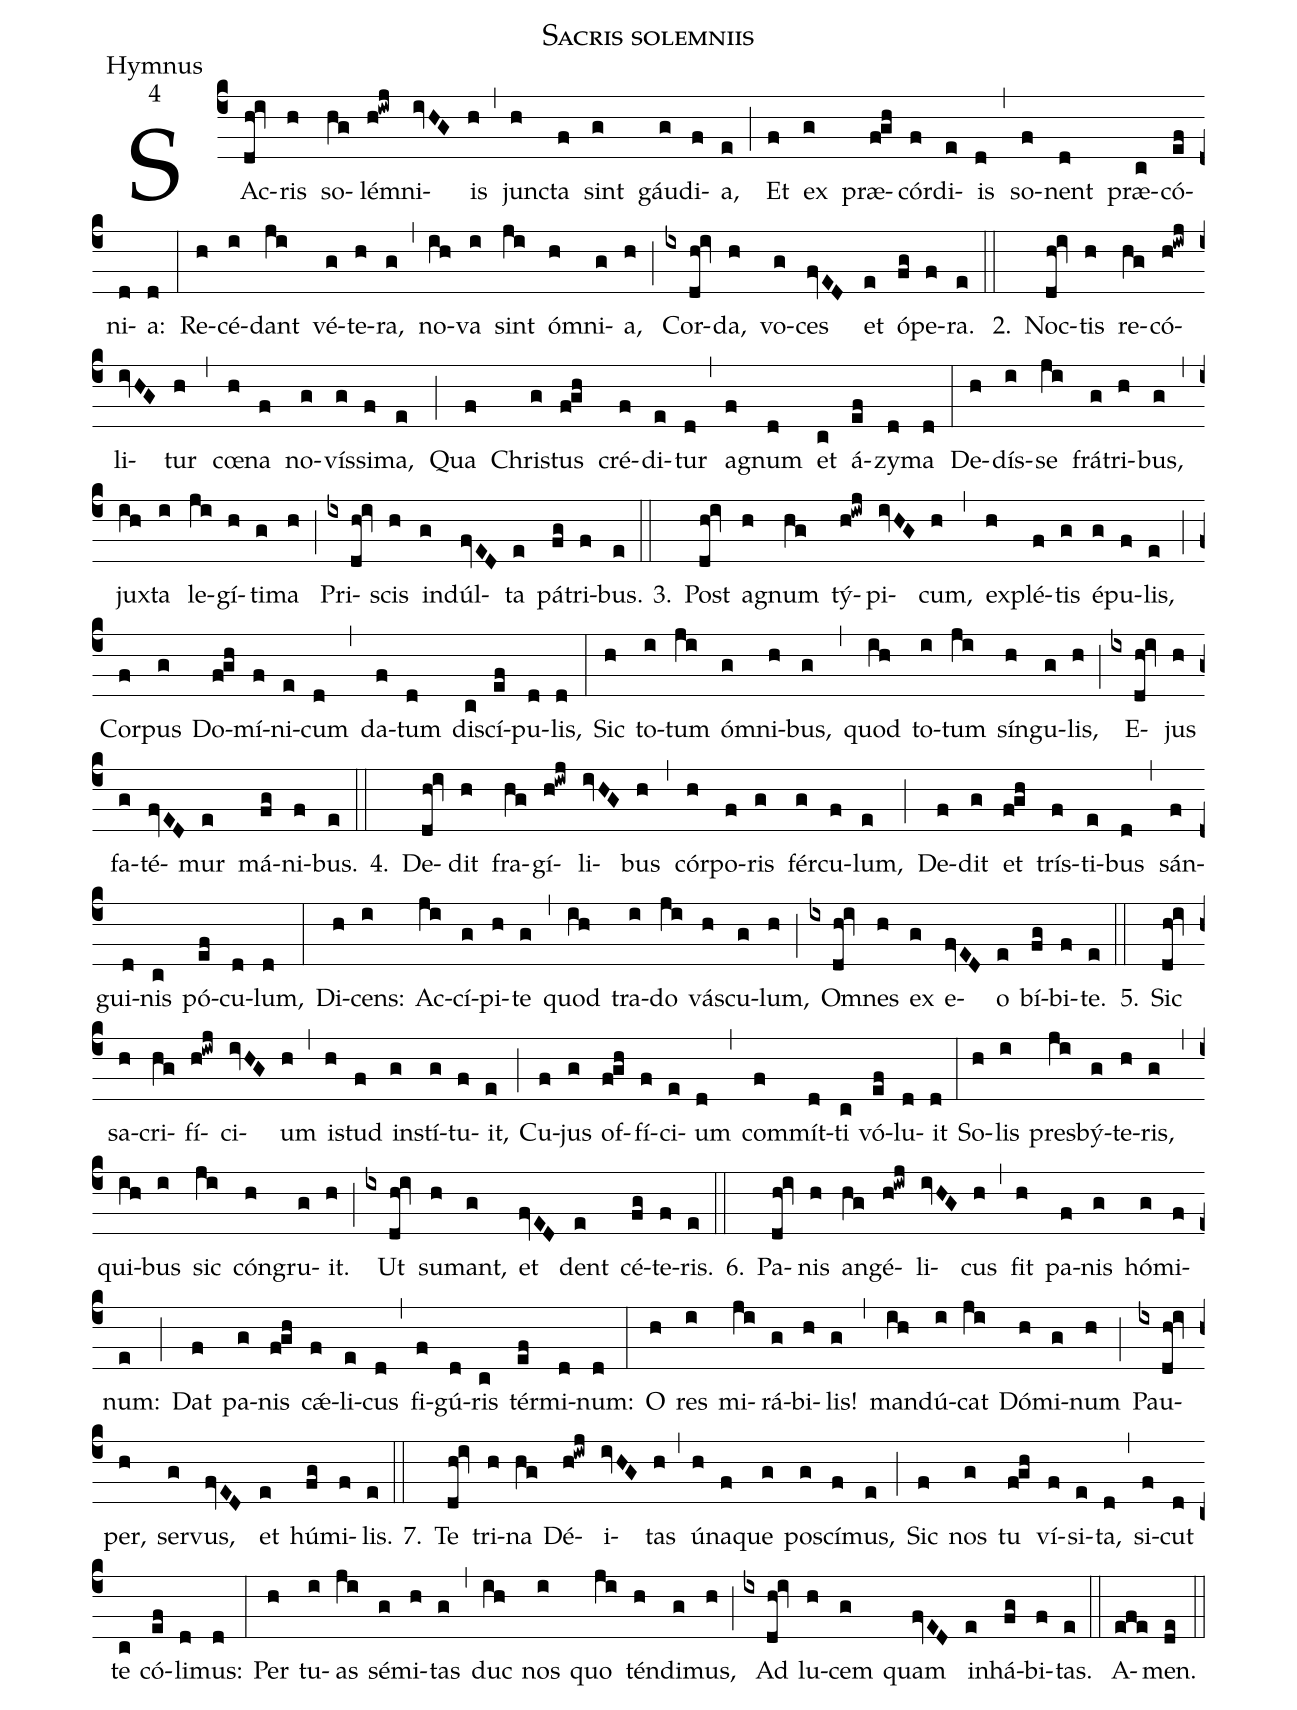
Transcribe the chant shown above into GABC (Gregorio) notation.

name:Sacris solemniis;
office-part:Hymnus;
mode:4;
%%
(c4) SAc(dh!iv)ris(h) so(hg)lé(h!iwj)mni(ivHG)is(h) (,) junc(h)ta(f) sint(g) gáu(g)di(f)a,(e) (;) Et(f) ex(g) præ(f!gh)cór(f)di(e)is(d) (,) so(f)nent(d) præ(c)có(ef)ni(d)a:(d) (:) Re(h)cé(i)dant(ji) vé(g)te(h)ra,(g) (,) no(ih)va(i) sint(ji) ó(h)mni(g)a,(h) (;) Cor(ix//dh!iv)da,(h) vo(g)ces(fvED) et(e) ó(fg)pe(f)ra.(e) (::)
2.() Noc(dh!iv)tis(h) re(hg)có(h!iwj)li(ivHG)tur(h) (,) cœ(h)na(f) no(g)vís(g)si(f)ma,(e) (;) Qua(f) Chri(g)stus(f!gh) cré(f)di(e)tur(d) (,) a(f)gnum(d) et(c) á(ef)zy(d)ma(d) (:) De(h)dís(i)se(ji) frá(g)tri(h)bus,(g) (,) jux(ih)ta(i) le(ji)gí(h)ti(g)ma(h) (;) Pri(ix//dh!iv)scis(h) in(g)dúl(fvED)ta(e) pá(fg)tri(f)bus.(e) (::)
3.() Post(dh!iv) a(h)gnum(hg) tý(h!iwj)pi(ivHG)cum,(h) (,) ex(h)plé(f)tis(g) é(g)pu(f)lis,(e) (;) Cor(f)pus(g) Do(f!gh)mí(f)ni(e)cum(d) (,) da(f)tum(d) di(c)scí(ef)pu(d)lis,(d) (:) Sic(h) to(i)tum(ji) ó(g)mni(h)bus,(g) (,) quod(ih) to(i)tum(ji) sín(h)gu(g)lis,(h) (;) E(ix//dh!iv)jus(h) fa(g)té(fvED)mur(e) má(fg)ni(f)bus.(e) (::)
4.() De(dh!iv)dit(h) fra(hg)gí(h!iwj)li(ivHG)bus(h) (,) cór(h)po(f)ris(g) fér(g)cu(f)lum,(e) (;) De(f)dit(g) et(f!gh) trís(f)ti(e)bus(d) (,) sán(f)gui(d)nis(c) pó(ef)cu(d)lum,(d) (:) Di(h)cens:(i) Ac(ji)cí(g)pi(h)te(g) (,) quod(ih) tra(i)do(ji) vás(h)cu(g)lum,(h) (;) O(ix//dh!iv)mnes(h) ex(g) e(fvED)o(e) bí(fg)bi(f)te.(e) (::)
5.() Sic(dh!iv) sa(h)cri(hg)fí(h!iwj)ci(ivHG)um(h) (,) i(h)stud(f) in(g)stí(g)tu(f)it,(e) (;) Cu(f)jus(g) of(f!gh)fí(f)ci(e)um(d) (,) com(f)mít(d)ti(c) vó(ef)lu(d)it(d) (:) So(h)lis(i) pres(ji)bý(g)te(h)ris,(g) (,) qui(ih)bus(i) sic(ji) cón(h)gru(g)it.(h) (;) Ut(ix//dh!iv) su(h)mant,(g) et(fvED) dent(e) cé(fg)te(f)ris.(e) (::)
6.() Pa(dh!iv)nis(h) an(hg)gé(h!iwj)li(ivHG)cus(h) (,) fit(h) pa(f)nis(g) hó(g)mi(f)num:(e) (;) Dat(f) pa(g)nis(f!gh) c<sp>'ae</sp>(f)li(e)cus(d) (,) fi(f)gú(d)ris(c) tér(ef)mi(d)num:(d) (:) O(h) res(i) mi(ji)rá(g)bi(h)lis!(g) (,) man(ih)dú(i)cat(ji) Dó(h)mi(g)num(h) (;) Pau(ix//dh!iv)per,(h) ser(g)vus,(fvED) et(e) hú(fg)mi(f)lis.(e) (::)
7.() Te(dh!iv) tri(h)na(hg) Dé(h!iwj)i(ivHG)tas(h) (,) ú(h)na(f)que(g) po(g)scí(f)mus,(e) (;) Sic(f) nos(g) tu(f!gh) ví(f)si(e)ta,(d) (,) si(f)cut(d) te(c) có(ef)li(d)mus:(d) (:) Per(h) tu(i)as(ji) sé(g)mi(h)tas(g) (,) duc(ih) nos(i) quo(ji) tén(h)di(g)mus,(h) (;) Ad(ix//dh!iv) lu(h)cem(g) quam(fvED) in(e)há(fg)bi(f)tas.(e) (::) A(efe)men.(de) (::)
